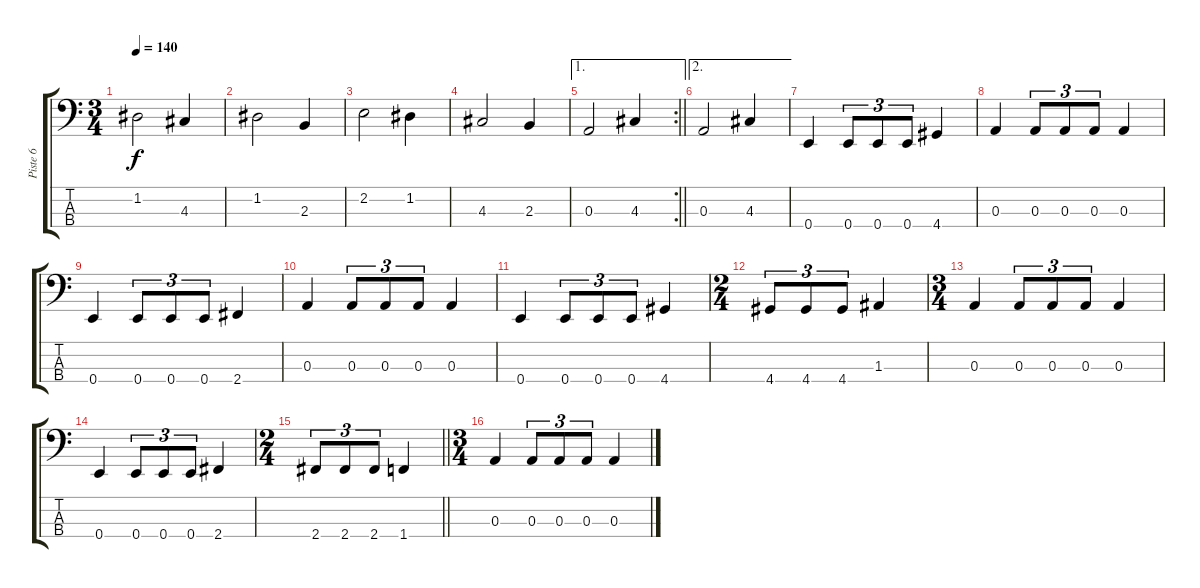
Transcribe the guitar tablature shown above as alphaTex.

\track ("Piste 6" "Piste 6") {instrument electricbassfinger}
\staff {score tabs}
\tuning (G2 D2 A1 E1) {hide}
\ts (3 4)
\tempo 140
\clef f4
\ks c
1.2.2{dy f} 4.3.4 |
1.2.2 2.3.4 |
2.2.2 1.2.4 |
4.3.2 2.3.4 |
\ae 1
\rc 2
\barLineRight lightlight
0.3.2 4.3.4 |
\ae 2
\section ("" "")
0.3.2 4.3.4 |
0.4.4 0.4.8{tu (3 2)} 0.4.8{tu (3 2)} 0.4.8{tu (3 2)} 4.4.4 |
0.3.4 0.3.8{tu (3 2)} 0.3.8{tu (3 2)} 0.3.8{tu (3 2)} 0.3.4 |
0.4.4 0.4.8{tu (3 2)} 0.4.8{tu (3 2)} 0.4.8{tu (3 2)} 2.4.4 |
0.3.4 0.3.8{tu (3 2)} 0.3.8{tu (3 2)} 0.3.8{tu (3 2)} 0.3.4 |
0.4.4 0.4.8{tu (3 2)} 0.4.8{tu (3 2)} 0.4.8{tu (3 2)} 4.4.4 |
\ts (2 4)
4.4.8{tu (3 2)} 4.4.8{tu (3 2)} 4.4.8{tu (3 2)} 1.3.4 |
\ts (3 4)
0.3.4 0.3.8{tu (3 2)} 0.3.8{tu (3 2)} 0.3.8{tu (3 2)} 0.3.4 |
0.4.4 0.4.8{tu (3 2)} 0.4.8{tu (3 2)} 0.4.8{tu (3 2)} 2.4.4 |
\ts (2 4)
\barLineRight lightlight
2.4.8{tu (3 2)} 2.4.8{tu (3 2)} 2.4.8{tu (3 2)} 1.4.4 |
\ts (3 4)
0.3.4 0.3.8{tu (3 2)} 0.3.8{tu (3 2)} 0.3.8{tu (3 2)} 0.3.4
